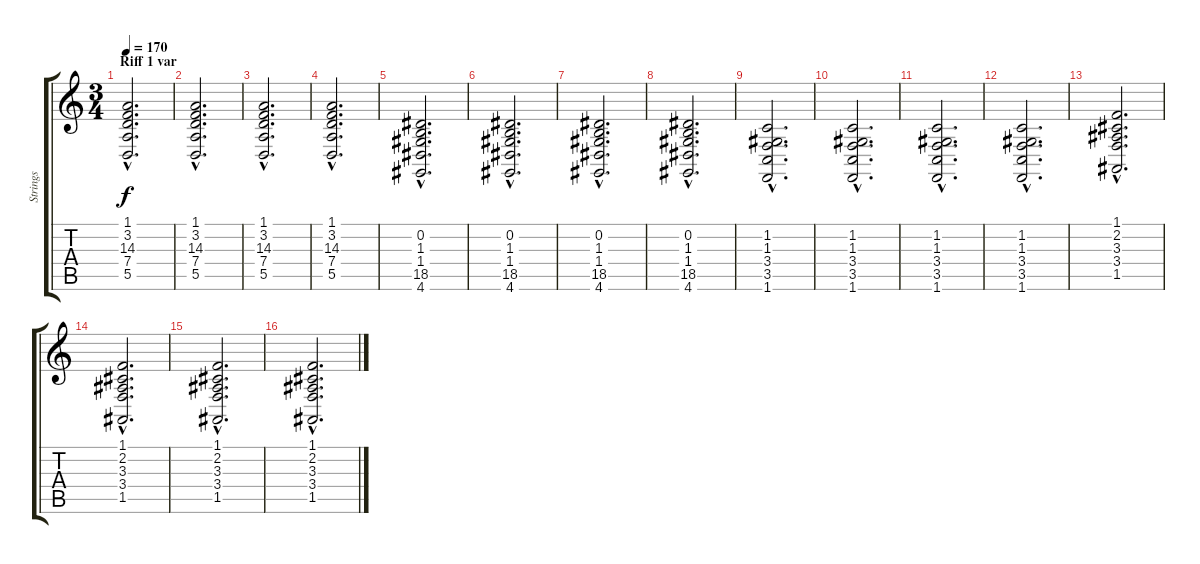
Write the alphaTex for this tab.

\track ("Strings" "Strings") {instrument stringensemble1}
\staff {score tabs}
\tuning (E4 B3 G3 D3 A2 E2) {hide}
\ts (3 4)
\section ("" "Riff 1 var")
\tempo 170
\clef g2
\ks c
(1.1{hac} 3.2{hac} 14.3{hac} 7.4{hac} 5.5{hac}).2{d dy f} |
(1.1{hac} 3.2{hac} 14.3{hac} 7.4{hac} 5.5{hac}).2{d} |
(1.1{hac} 3.2{hac} 14.3{hac} 7.4{hac} 5.5{hac}).2{d} |
(1.1{hac} 3.2{hac} 14.3{hac} 7.4{hac} 5.5{hac}).2{d} |
(0.2{hac} 1.3{hac} 1.4{hac} 18.5{hac} 4.6{hac}).2{d} |
(0.2{hac} 1.3{hac} 1.4{hac} 18.5{hac} 4.6{hac}).2{d} |
(0.2{hac} 1.3{hac} 1.4{hac} 18.5{hac} 4.6{hac}).2{d} |
(0.2{hac} 1.3{hac} 1.4{hac} 18.5{hac} 4.6{hac}).2{d} |
(1.2{hac} 1.3{hac} 3.4{hac} 3.5{hac} 1.6{hac}).2{d} |
(1.2{hac} 1.3{hac} 3.4{hac} 3.5{hac} 1.6{hac}).2{d} |
(1.2{hac} 1.3{hac} 3.4{hac} 3.5{hac} 1.6{hac}).2{d} |
(1.2{hac} 1.3{hac} 3.4{hac} 3.5{hac} 1.6{hac}).2{d} |
(1.1{hac} 2.2{hac} 3.3{hac} 3.4{hac} 1.5{hac}).2{d} |
(1.1{hac} 2.2{hac} 3.3{hac} 3.4{hac} 1.5{hac}).2{d} |
(1.1{hac} 2.2{hac} 3.3{hac} 3.4{hac} 1.5{hac}).2{d} |
(1.1{hac} 2.2{hac} 3.3{hac} 3.4{hac} 1.5{hac}).2{d}
